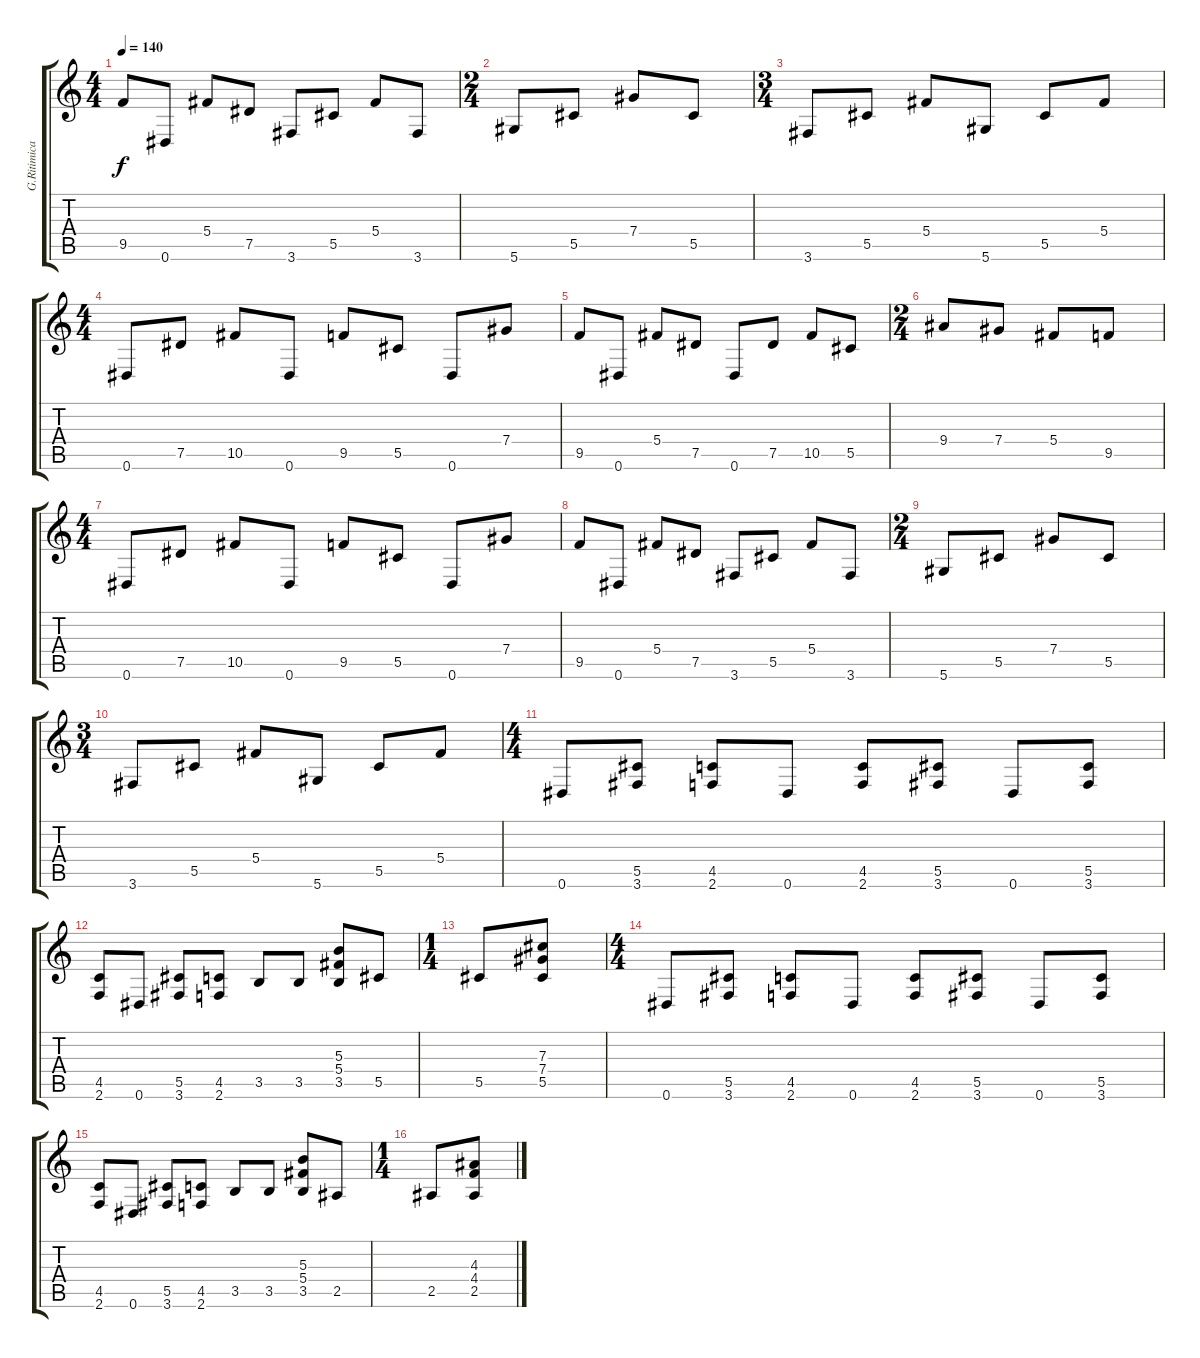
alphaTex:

\track ("G.Ritimica" "G.Ritimica") {instrument distortionguitar}
\staff {score tabs}
\tuning (Eb4 Bb3 Gb3 Db3 Ab2 Eb2) {hide}
\ts (4 4)
\tempo 140
\clef g2
\ks c
9.5.8{dy f} 0.6.8 5.4.8 7.5.8 3.6.8 5.5.8 5.4.8 3.6.8 |
\ts (2 4)
5.6.8 5.5.8 7.4.8 5.5.8 |
\ts (3 4)
3.6.8 5.5.8 5.4.8 5.6.8 5.5.8 5.4.8 |
\ts (4 4)
0.6.8 7.5.8 10.5.8 0.6.8 9.5.8 5.5.8 0.6.8 7.4.8 |
9.5.8 0.6.8 5.4.8 7.5.8 0.6.8 7.5.8 10.5.8 5.5.8 |
\ts (2 4)
9.4.8 7.4.8 5.4.8 9.5.8 |
\ts (4 4)
0.6.8 7.5.8 10.5.8 0.6.8 9.5.8 5.5.8 0.6.8 7.4.8 |
9.5.8 0.6.8 5.4.8 7.5.8 3.6.8 5.5.8 5.4.8 3.6.8 |
\ts (2 4)
5.6.8 5.5.8 7.4.8 5.5.8 |
\ts (3 4)
3.6.8 5.5.8 5.4.8 5.6.8 5.5.8 5.4.8 |
\ts (4 4)
0.6.8{instrument distortionguitar} (5.5 3.6).8 (4.5 2.6).8 0.6.8 (4.5 2.6).8 (5.5 3.6).8 0.6.8 (5.5 3.6).8 |
(4.5 2.6).8 0.6.8 (5.5 3.6).8 (4.5 2.6).8 3.5.8 3.5.8 (5.3 5.4 3.5).8 5.5.8 |
\ts (1 4)
5.5.8 (7.3 7.4 5.5).8 |
\ts (4 4)
0.6.8 (5.5 3.6).8 (4.5 2.6).8 0.6.8 (4.5 2.6).8 (5.5 3.6).8 0.6.8 (5.5 3.6).8 |
(4.5 2.6).8 0.6.8 (5.5 3.6).8 (4.5 2.6).8 3.5.8 3.5.8 (5.3 5.4 3.5).8 2.5.8 |
\ts (1 4)
2.5.8 (4.3 4.4 2.5).8
